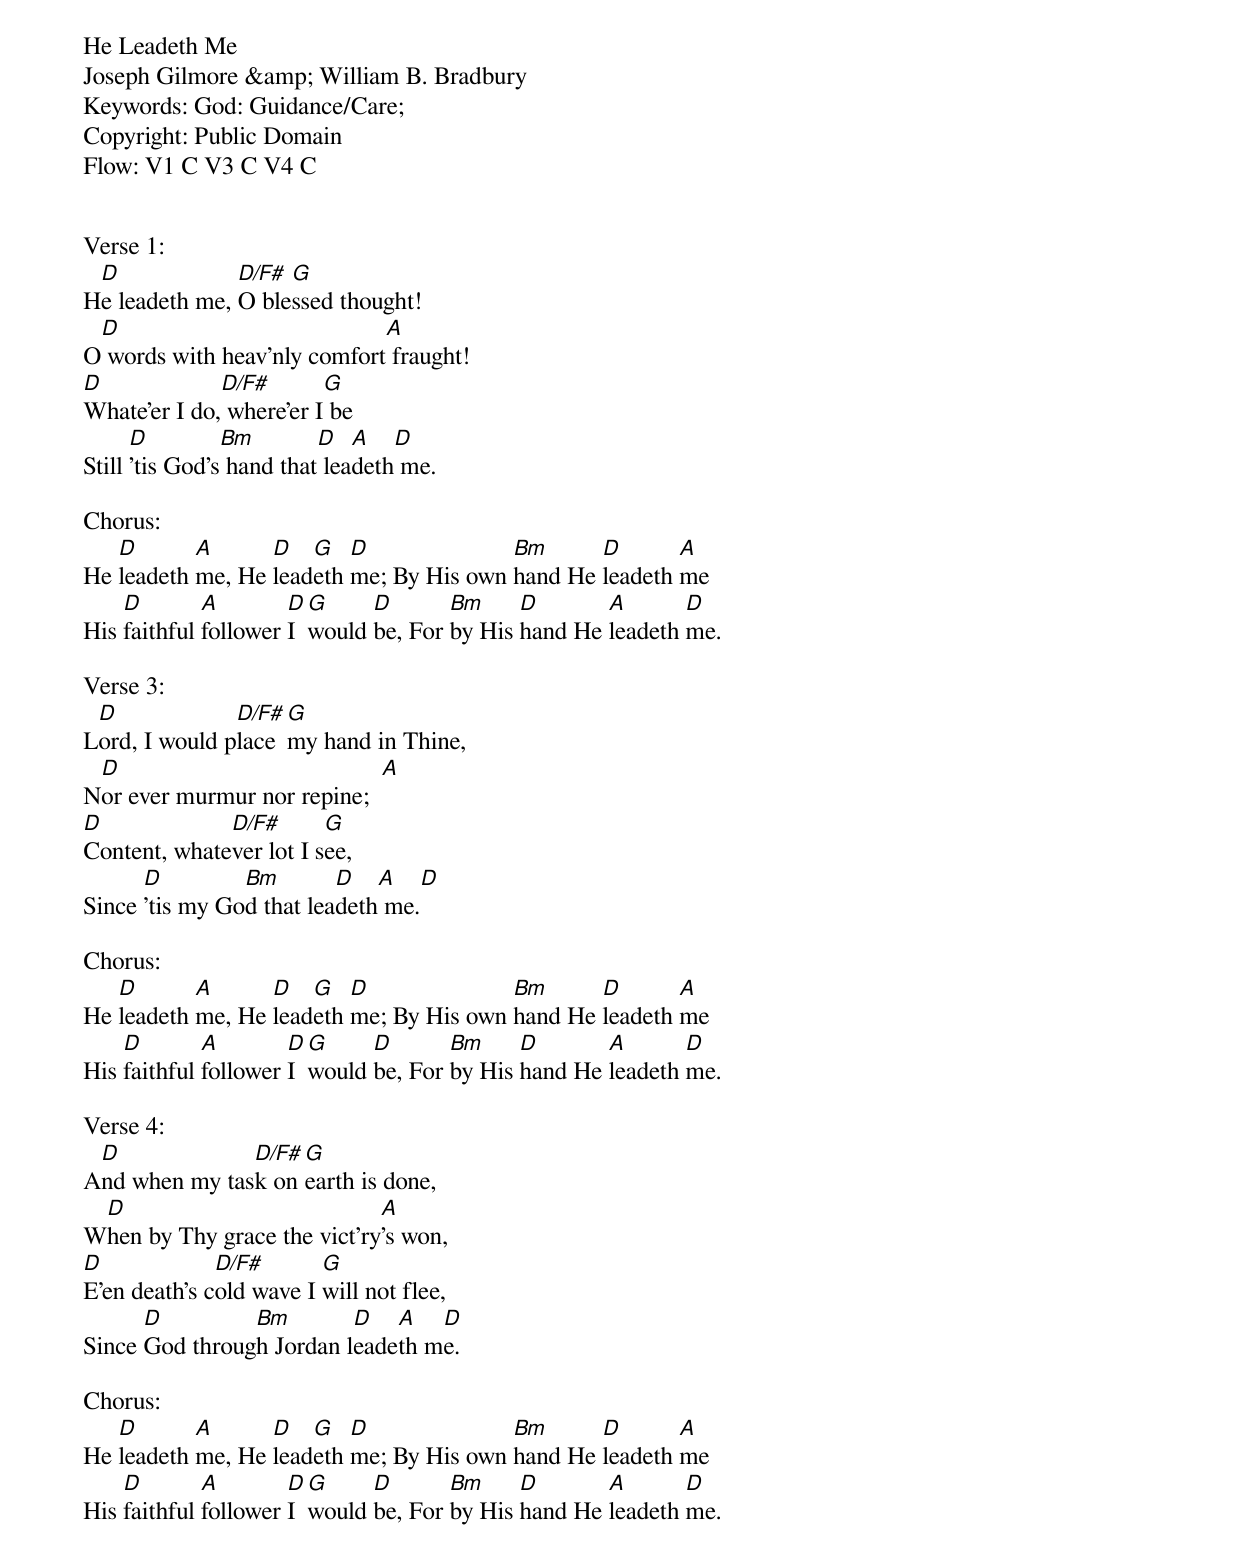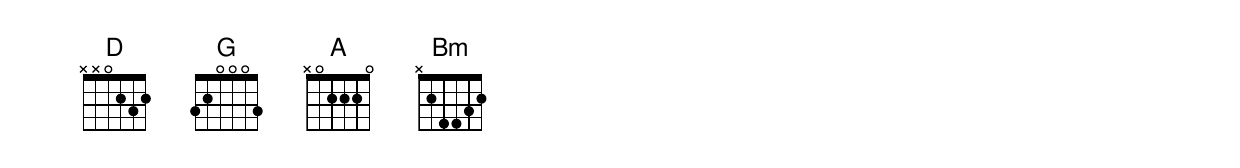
He Leadeth Me
Joseph Gilmore &amp; William B. Bradbury
Keywords: God: Guidance/Care;
Copyright: Public Domain
Flow: V1 C V3 C V4 C


Verse 1:
H[D]e leadeth me, [D/F#]O ble[G]ssed thought!
O[D] words with heav'nly comfort[A] fraught!
[D]Whate'er I do,[D/F#] where'er I[G] be
Still [D]'tis God's[Bm] hand that[D] lea[A]deth[D] me.

Chorus:
He [D]leadeth [A]me, He [D]lead[G]eth [D]me; By His own [Bm]hand He [D]leadeth [A]me
His [D]faithful [A]follower [D]I [G]would [D]be, For [Bm]by His [D]hand He [A]leadeth [D]me.

Verse 3:
L[D]ord, I would p[D/F#]lace [G]my hand in Thine,
N[D]or ever murmur nor repine;  [A]
[D]Content, whate[D/F#]ver lot I s[G]ee,
Since [D]'tis my Go[Bm]d that lea[D]deth[A] me.[D]

Chorus:
He [D]leadeth [A]me, He [D]lead[G]eth [D]me; By His own [Bm]hand He [D]leadeth [A]me
His [D]faithful [A]follower [D]I [G]would [D]be, For [Bm]by His [D]hand He [A]leadeth [D]me.

Verse 4:
A[D]nd when my tas[D/F#]k on [G]earth is done,
W[D]hen by Thy grace the vict'ry[A]'s won,
[D]E'en death's c[D/F#]old wave I [G]will not flee,
Since [D]God throug[Bm]h Jordan l[D]eade[A]th m[D]e.

Chorus:
He [D]leadeth [A]me, He [D]lead[G]eth [D]me; By His own [Bm]hand He [D]leadeth [A]me
His [D]faithful [A]follower [D]I [G]would [D]be, For [Bm]by His [D]hand He [A]leadeth [D]me.
